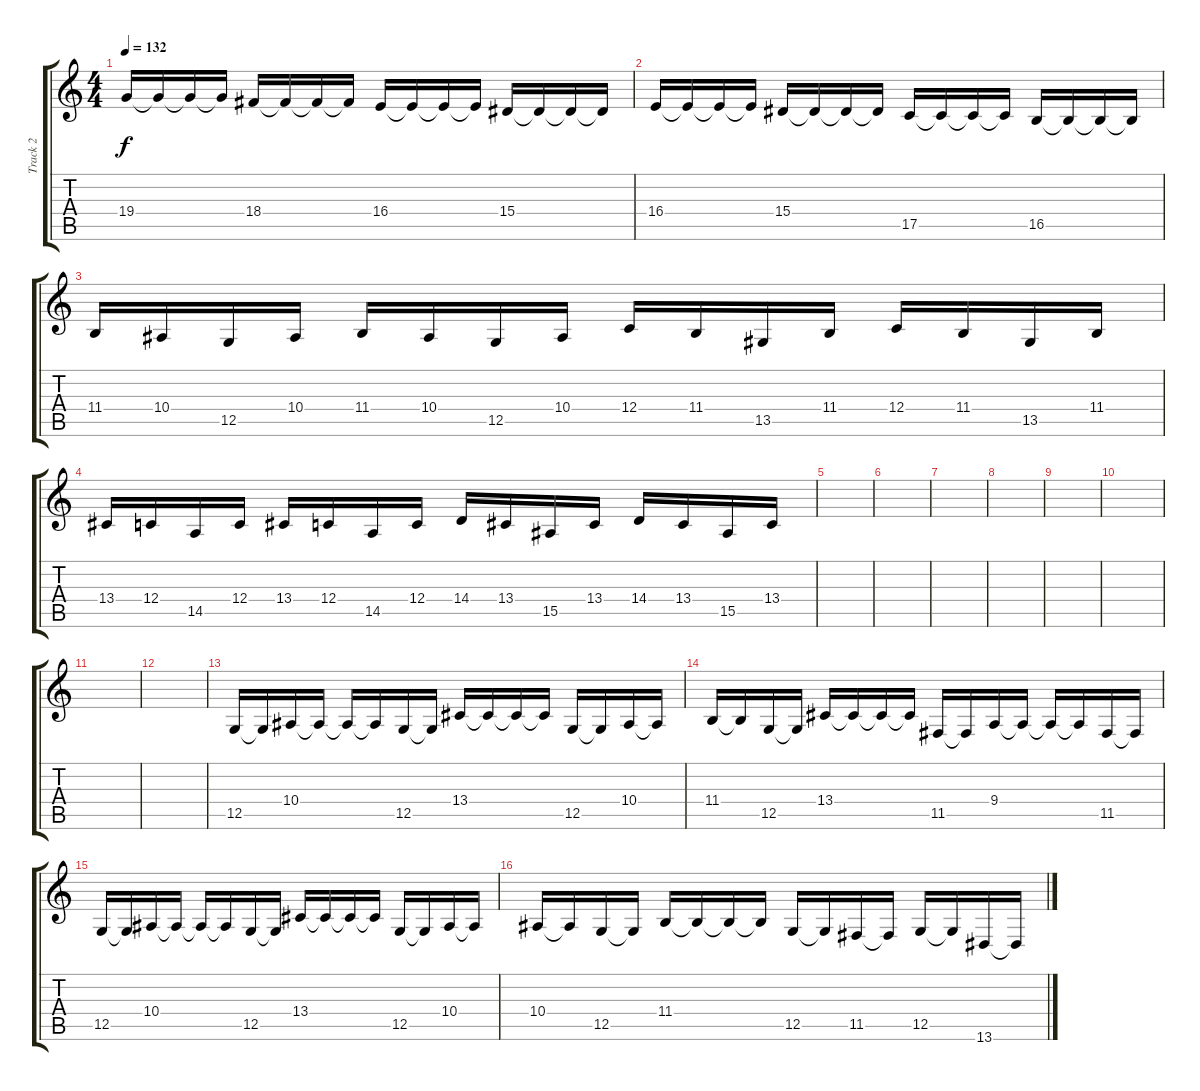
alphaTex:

\track ("Track 2" "Track 2") {instrument lead5charang}
\staff {score tabs}
\tuning (D4 A3 F3 C3 G2 D2) {hide}
\ts (4 4)
\tempo 132
\clef g2
\ks c
19.4.16{dy f} 19.4{t}.16 19.4{t}.16 19.4{t}.16 18.4.16 18.4{t}.16 18.4{t}.16 18.4{t}.16 16.4.16 16.4{t}.16 16.4{t}.16 16.4{t}.16 15.4.16 15.4{t}.16 15.4{t}.16 15.4{t}.16 |
16.4.16 16.4{t}.16 16.4{t}.16 16.4{t}.16 15.4.16 15.4{t}.16 15.4{t}.16 15.4{t}.16 17.5.16 17.5{t}.16 17.5{t}.16 17.5{t}.16 16.5.16 16.5{t}.16 16.5{t}.16 16.5{t}.16 |
11.4.16 10.4.16 12.5.16 10.4.16 11.4.16 10.4.16 12.5.16 10.4.16 12.4.16 11.4.16 13.5.16 11.4.16 12.4.16 11.4.16 13.5.16 11.4.16 |
13.4.16 12.4.16 14.5.16 12.4.16 13.4.16 12.4.16 14.5.16 12.4.16 14.4.16 13.4.16 15.5.16 13.4.16 14.4.16 13.4.16 15.5.16 13.4.16 |
|
|
|
|
|
|
|
|
12.5.16 12.5{t}.16 10.4.16 10.4{t}.16 10.4{t}.16 10.4{t}.16 12.5.16 12.5{t}.16 13.4.16 13.4{t}.16 13.4{t}.16 13.4{t}.16 12.5.16 12.5{t}.16 10.4.16 10.4{t}.16 |
11.4.16 11.4{t}.16 12.5.16 12.5{t}.16 13.4.16 13.4{t}.16 13.4{t}.16 13.4{t}.16 11.5.16 11.5{t}.16 9.4.16 9.4{t}.16 9.4{t}.16 9.4{t}.16 11.5.16 11.5{t}.16 |
12.5.16 12.5{t}.16 10.4.16 10.4{t}.16 10.4{t}.16 10.4{t}.16 12.5.16 12.5{t}.16 13.4.16 13.4{t}.16 13.4{t}.16 13.4{t}.16 12.5.16 12.5{t}.16 10.4.16 10.4{t}.16 |
10.4.16 10.4{t}.16 12.5.16 12.5{t}.16 11.4.16 11.4{t}.16 11.4{t}.16 11.4{t}.16 12.5.16 12.5{t}.16 11.5.16 11.5{t}.16 12.5.16 12.5{t}.16 13.6.16 13.6{t}.16
